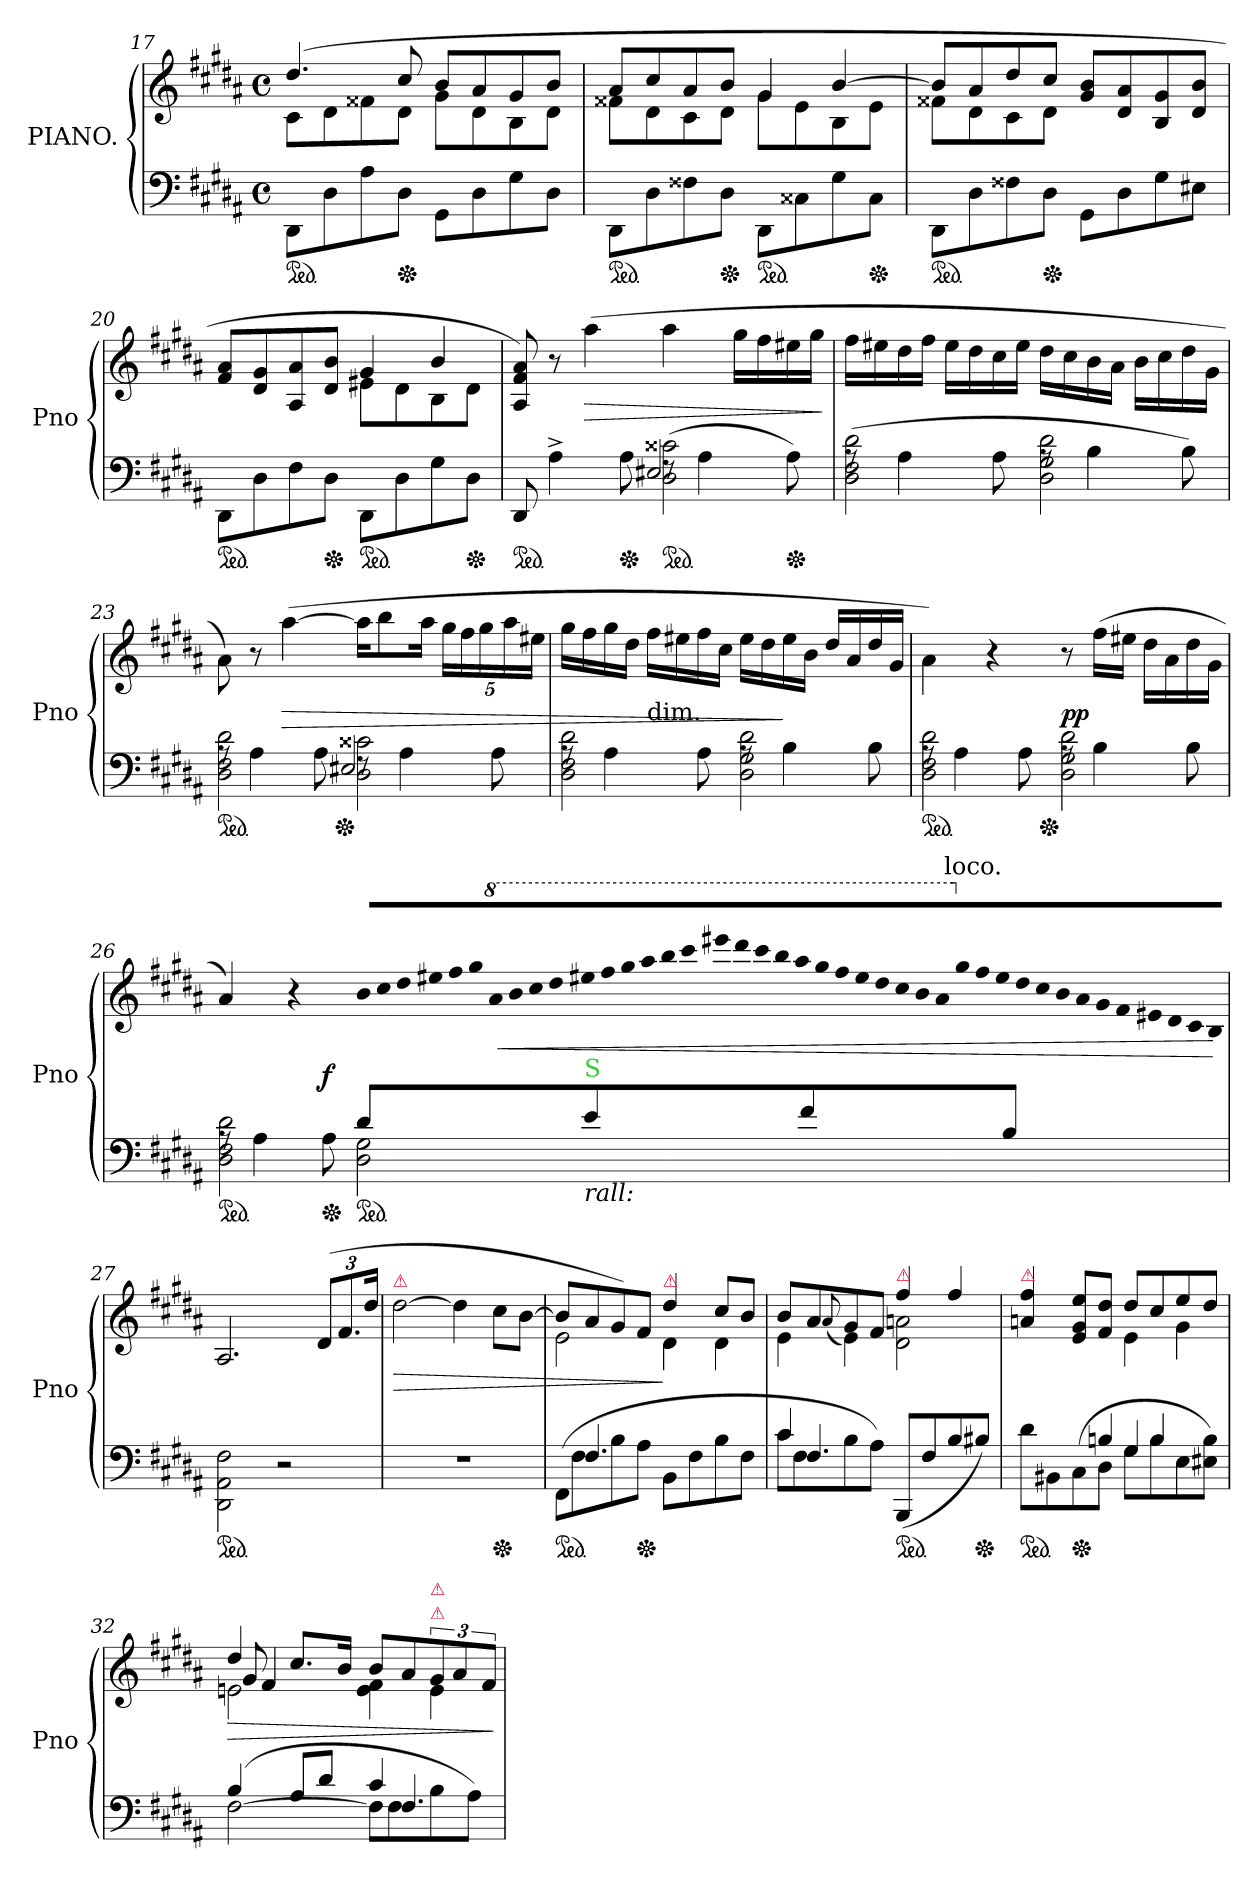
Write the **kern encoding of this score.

**kern	**kern	**dynam
*part1	*part1	*part1
*staff2	*staff1	*staff1/2
*I"PIANO.	*	*
*I'Pno	*	*
*clefF4	*clefG2	*
*k[f#c#g#d#a#]	*k[f#c#g#d#a#]	*
*B:	*B:	*
*M4/4	*M4/4	*
*met(c)	*met(c)	*
=17	=17	=17
*	*^	*
*ped	*	*	*
8DD#\L	(>4.dd#/	8c#\L	.
8D#\	.	8d#\	.
8A#\	.	8f##X\	.
*Xped	*	*	*
8D#\J	8cc#/	8d#\J	.
8GG#\L	8b/L	8g#\L	.
8D#\	8a#/	8d#\	.
8G#\	8g#/	8B\	.
8D#\J	8b/J	8d#\J	.
=18	=18	=18	=18
*ped	*	*	*
8DD#\L	8a#/L	8f##X\L	.
8D#\	8cc#/	8d#\	.
8F##X\	8a#/	8c#\	.
*Xped	*	*	*
8D#\J	8b/J	8d#\J	.
*ped	*	*	*
8DD#\L	4g#/	8g#\L	.
8C##X\	.	8e\	.
8G#\	[4b/	8B\	.
*Xped	*	*	*
8C##\J	.	8e\J	.
=19	=19	=19	=19
*ped	*	*	*
8DD#\L	8b/L]	8f##X\L	.
8D#\	8a#/	8d#\	.
8F##X\	8dd#/	8c#\	.
*Xped	*	*	*
8D#\J	8cc#/J	8d#\J	.
8GG#\L	8g#/ 8b/L	2ryy	.
8D#\	8d#/ 8a#/	.	.
8G#\	8B/ 8g#/	.	.
8E#X\J	8d#/ 8b/J	.	.
=20	=20	=20	=20
*ped	*	*	*
8DD#\L	8f#/ 8a#/L	2ryy	.
8D#\	8d#/ 8g#/	.	.
8F#\	8A#/ 8a#/	.	.
*Xped	*	*	*
8D#\J	8d#/ 8b/J	.	.
*ped	*	*	*
8DD#\L	4g#/	8e#X\L	.
8D#\	.	8d#\	.
8G#\	4b/	8B\	.
*Xped	*	*	*
8D#\J	.	8d#\J	.
*	*v	*v	*
=21	=21	=21
*^	*	*
*	*^	*	*
*ped	*	*	*	*
2ryy	8DD#/	2ryy	8A#/ 8f#/ 8a#/)	.
.	4A#^>\	.	8r	.
.	.	.	(>4aa#\	>
*Xped	*	*	*	*
.	8A#\	.	.	.
*ped	*	*	*	*
(2D#\ 2c##X\	8rF	2E#X/	4aa#\	.
.	4A#\	.	.	.
.	.	.	16gg#\LL	.
.	.	.	16ff#\	.
*Xped	*	*	*	*
.	8A#\)	.	16ee#X\	.
.	.	.	16gg#\JJ	.
*v	*v	*v	*	*
.	.	]
=22	=22	=22
*^	*	*
(2D#\ 2F#\ 2d#\	8rA	16ff#\LL	.
.	.	16ee#X\	.
.	4A#\	16dd#\	.
.	.	16ff#\JJ	.
.	.	16ee#\LL	.
.	.	16dd#\	.
.	8A#\	16cc#\	.
.	.	16ee#\JJ	.
2D#\ 2G#\ 2d#\	8rA	16dd#\LL	.
.	.	16cc#\	.
.	4B\	16b\	.
.	.	16a#/JJ	.
.	.	16b\LL	.
.	.	16cc#\	.
.	8B\)	16dd#\	.
.	.	16g#/JJ	.
=23	=23	=23	=23
*	*^	*	*
*ped	*	*	*	*
*	*	*	*^	*
2D#\ 2F#\ 2d#\	8rA	2ryy	8a#\)	4..ryy	.
.	4A#\	.	8r	.	.
.	.	.	(>[4aa#\	.	>
.	8A#\	.	.	.	.
*Xped	*	*	*	*	*
.	.	.	.	2ryy	.
2D#\ 2c##X\	8rF	2E#X/	16aa#\KL]	.	.
.	.	.	8bb\	.	.
.	4A#\	.	.	.	.
.	.	.	16aa#\Jk	.	.
.	.	.	20gg#\LL	.	.
.	.	.	20ff#\	.	.
.	.	.	20gg#\	.	.
.	8A#\	.	.	.	.
.	.	.	20aa#\	.	.
.	.	.	.	16ryy	.
.	.	.	20ee#X\JJ	.	.
*	*v	*v	*	*	*
*	*	*v	*v	*
=24	=24	=24	=24
2D#\ 2F#\ 2d#\	8rA	16gg#\LL	.
.	.	16ff#\	.
.	4A#\	16gg#\	.
.	.	16dd#\JJ	.
!	!	!LO:TX:c:t=dim.	!
.	.	16ff#\LL	.
.	.	16ee#X\	.
.	8A#\	16ff#\	.
.	.	16cc#\JJ	.
2D#\ 2G#\ 2d#\	8rA	16ee#\LL	.
.	.	16dd#\	.
.	4B\	16ee#\	]
.	.	16b\JJ	.
.	.	16dd#\LL	.
.	.	16a#/	.
.	8B\	16dd#\	.
.	.	16g#/JJ	.
=25	=25	=25	=25
*ped	*	*	*
*	*	*^	*
2D#\ 2F#\ 2d#\	8rA	4a#\)	4..ryy	.
.	4A#\	.	.	.
.	.	4r	.	.
.	8A#\	.	.	.
*Xped	*	*	*	*
.	.	.	2ryy	.
2D#\ 2G#\ 2d#\	8rA	8r	.	pp
.	4B\	(>16ff#\LL	.	.
.	.	16ee#X\JJ	.	.
.	.	16dd#\LL	.	.
.	.	16a#\	.	.
.	8B\	16dd#\	.	.
.	.	16g#\JJ	16ryy	.
=26	=26	=26	=26	=26
*ped	*	*	*	*
2D#\ 2F#\ 2d#\	8rA	4a#/)	4.ryy	.
.	4A#\	.	.	.
.	.	4r	.	.
*Xped	*	*	*	*
.	8A#\	.	2ryy	f
*	*	*Xtuplet	*	*
!	!	!LO:N:vis=8	!	!
*ped	*	*	*	*
8d#/L	2D#\ 2G#\	82b!/L	.	.
!	!	!LO:N:vis=8	!	!
.	.	82cc#!/	.	.
!	!	!LO:N:vis=8	!	!
.	.	82dd#!/	.	.
!	!	!LO:N:vis=8	!	!
.	.	82ee#X!/	.	.
!	!	!LO:N:vis=8	!	!
.	.	82ff#!/	.	.
!	!	!LO:N:vis=8	!	!
.	.	82gg#!/	.	.
*	*	*8va	*	*
!	!	!LO:N:vis=8	!	!
.	.	82aa#!/	.	.
!	!	!LO:N:vis=8	!	!
.	.	82bb!/	.	<
!	!	!LO:N:vis=8	!	!
.	.	82ccc#!/	.	.
!	!	!LO:N:vis=8	!	!
.	.	82ddd#!/	.	.
!	!	!LO:N:vis=8	!	!
.	.	82eee#X!/	.	.
!LO:TX:b:i:t=rall&colon;	!	!	!	!
!LO:TX:a:color=limegreen:t=S	!	!	!	!
8e/	.	.	.	.
!	!	!LO:N:vis=8	!	!
.	.	82fff#!/	.	.
!	!	!LO:N:vis=8	!	!
.	.	82ggg#!/	.	.
!	!	!LO:N:vis=8	!	!
.	.	82aaa#!/	.	.
!	!	!LO:N:vis=8	!	!
.	.	82bbb!/	.	.
!	!	!LO:N:vis=8	!	!
.	.	82cccc#!/	.	.
!	!	!LO:N:vis=8	!	!
.	.	82eeee#X!/	.	.
!	!	!LO:N:vis=8	!	!
.	.	82dddd#!/	.	.
!	!	!LO:N:vis=8	!	!
.	.	82cccc#!/	.	.
!	!	!LO:N:vis=8	!	!
.	.	82bbb!/	.	.
!	!	!LO:N:vis=8	!	!
.	.	82aaa#!/	.	.
8f#/	.	.	.	.
!	!	!LO:N:vis=8	!	!
.	.	82ggg#!/	.	.
!	!	!LO:N:vis=8	!	!
.	.	82fff#!/	.	.
!	!	!LO:N:vis=8	!	!
.	.	82eee#!/	.	.
!	!	!LO:N:vis=8	!	!
.	.	82ddd#!/	.	.
!	!	!LO:N:vis=8	!	!
.	.	82ccc#!/	.	.
!	!	!LO:N:vis=8	!	!
.	.	82bb!/	.	.
!	!	!LO:N:vis=8	!	!
.	.	82aa#!/	.	.
*	*	*X8va	*	*
!	!	!LO:TX:a:t=loco.	!	!
!	!	!LO:N:vis=8	!	!
.	.	82gg#!/	.	.
!	!	!LO:N:vis=8	!	!
.	.	82ff#!/	.	.
!	!	!LO:N:vis=8	!	!
.	.	82ee#!/	.	.
8B/J	.	.	8ryy	.
!	!	!LO:N:vis=8	!	!
.	.	82dd#!/	.	.
!	!	!LO:N:vis=8	!	!
.	.	82cc#!/	.	.
!	!	!LO:N:vis=8	!	!
.	.	82b!/	.	.
!	!	!LO:N:vis=8	!	!
.	.	82a#!/	.	.
!	!	!LO:N:vis=8	!	!
.	.	82g#!/	.	.
!	!	!LO:N:vis=8	!	!
.	.	82f#!/	.	.
!	!	!LO:N:vis=8	!	!
.	.	82e#X!/	.	.
!	!	!LO:N:vis=8	!	!
.	.	82d#!/	.	.
!	!	!LO:N:vis=8	!	!
.	.	82c#!/	.	.
!	!	!LO:N:vis=8	!	!
.	.	82B!/J	.	.
*v	*v	*	*	*
.	.	.	[
=27	=27	=27	=27
!LO:TX:a:color=crimson:t=⚠	!	!	!
*	*v	*v	*
*ped	*	*
2DD#\ 2AA#\ 2F#\	2.A#/	f&colon;p
2r	.	.
*	*tuplet	*
.	(<12d#/L	.
.	12.f#/	.
.	24dd#\Jk	.
=28	=28	=28
!	!LO:TX:a:color=crimson:t=⚠	!
1rF	[2dd#\	>
.	4dd#\]	.
*Xped	*	*
.	8cc#\L	.
.	[8b\J	.
=29	=29	=29
*^	*^	*
*ped	*	*	*	*
8ryy	(>8FF#\L	8b/L]	2e\	.
4.F#/	8F#\	8a#/	.	.
.	8B\	8g#/)	.	.
*Xped	*	*	*	*
.	8A#\J	8f#/J	.	.
!	!	!LO:TX:a:color=crimson:t=⚠	!	!
2ryy	8BB\L	4dd#/	4d#\	]
.	8F#\	.	.	.
.	8B\	8cc#/L	4d#\	.
.	8F#\J	8b/J	.	.
=30	=30	=30	=30	=30
*	*^	*	*	*
8ryy	4c#/	8c#\L	8b/L	4e\	.
4.F#/	.	8F#\	8a#/	.	.
.	.	.	(8qqa#/	.	.
.	2.ryy	8B\	8g#/	4e\)	.
.	.	8A#\J)	8f#/J	.	.
!	!	!	!LO:TX:a:color=crimson:t=⚠	!	!
*ped	*	*	*	*	*
2ryy	.	(<8BBB/L	4ff#/	2d#\ 2an\	.
.	.	8F#/	.	.	.
.	.	8B/	4ff#/	.	.
*Xped	*	*	*	*	*
.	.	8B#X/J)	.	.	.
=31	=31	=31	=31	=31	=31
!	!	!	!LO:TX:a:color=crimson:t=⚠	!	!
*ped	*	*	*	*	*
8d#\L	4ryy	2ryy	4ryy	4an/ 4ff#/	.
8BB#X\	.	.	.	.	.
*Xped	*	*	*	*	*
(8C#\	8ryy	.	8e/ 8g#/ 8ee/L	4ryy	.
8D#\J	4Bn/	.	8f#/ 8dd#/J	.	.
8G#\L	.	4G#/	8dd#/L	4e\	.
8B\	4B/	.	8cc#/	.	.
8E\	.	4ryy	8ee/	4g#\	.
8E#X\ 8B\J)	8ryy	.	8dd#/J	.	.
=32	=32	=32	=32	=32	=32
*	*	*	*	*^	*
(>4B/	2ryy	[2F#\	4dd#/	8g#/	2en\	>
.	.	.	.	4f#/	.	.
8A#/L	.	.	8.cc#/L	.	.	.
8d#/J	.	.	.	8ryy	.	.
.	.	.	16b/Jk	.	.	.
4c#/	8ryy	8F#\L]	8b/L	2ryy	4e\ 4f#\	.
.	4.F#/	8F#\	8a#/	.	.	.
!	!	!	!LO:TX:a:color=crimson:t=⚠	!	!	!
!	!	!	!LO:TX:a:color=crimson:t=⚠	!	!	!
4ryy	.	8B\	12g#/	.	4e\	.
.	.	.	12a#/	.	.	.
.	.	8A#\J)	.	.	.	.
.	.	.	12f#/J	.	.	.
*v	*v	*v	*	*	*	*
*	*v	*v	*v	*
.	.	]
=	=	=
*-	*-	*-
